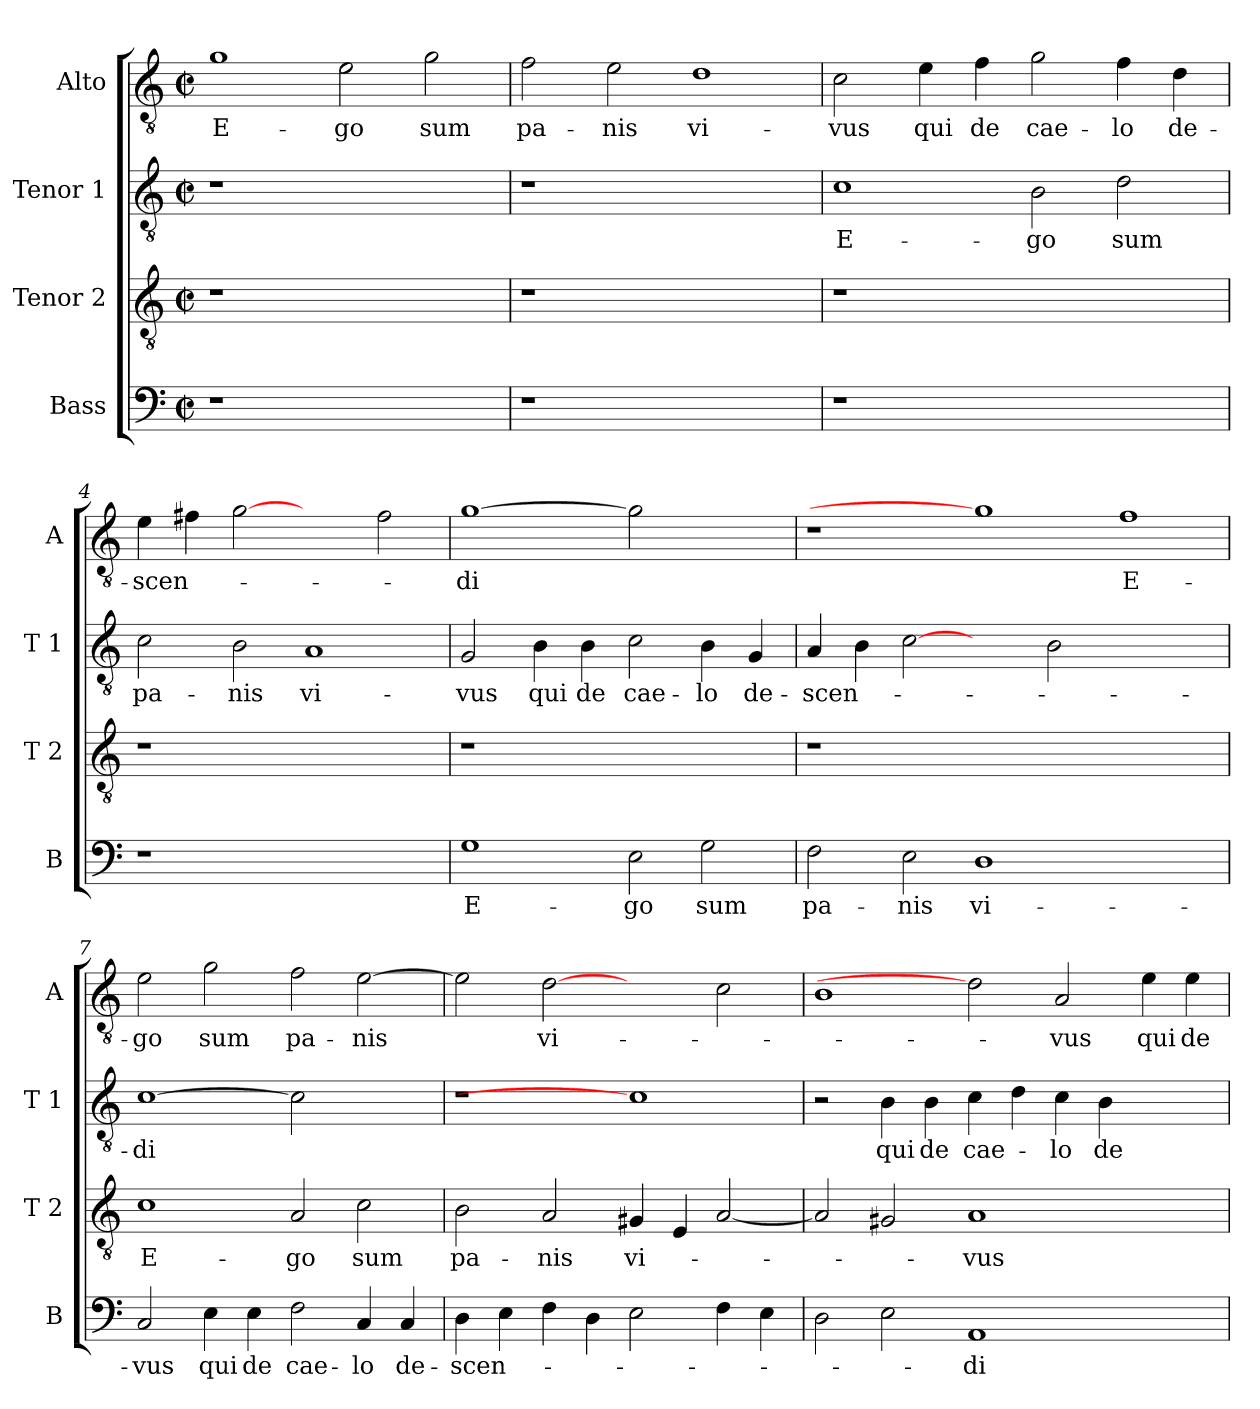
**kern	**text	**kern	**text	**kern	**text	**kern	**text
*part4	*part4	*part3	*part3	*part2	*part2	*part1	*part1
*staff4	*staff4	*staff3	*staff3	*staff2	*staff2	*staff1	*staff1
*I"Bass	*	*I"Tenor 2	*	*I"Tenor 1	*	*I"Alto	*
*I'B	*	*I'T 2	*	*I'T 1	*	*I'A	*
*clefF4	*	*clefGv2	*	*clefGv2	*	*clefGv2	*
*k[]	*	*k[]	*	*k[]	*	*k[]	*
*C:	*	*C:	*	*C:	*	*C:	*
*M2/2	*	*M2/2	*	*M2/2	*	*M2/2	*
*met(c|)	*	*met(c|)	*	*met(c|)	*	*met(c|)	*
=1	=1	=1	=1	=1	=1	=1	=1
!	!	!	!	!	!	!	!LO:LY:b
1r	.	1r	.	1r	.	1g	E-
!	!	!	!	!	!	!	!LO:LY:b
1ryy	.	1ryy	.	1ryy	.	2e\	-go
!	!	!	!	!	!	!	!LO:LY:b
.	.	.	.	.	.	2g\	sum
=2	=2	=2	=2	=2	=2	=2	=2
!	!	!	!	!	!	!	!LO:LY:b
1r	.	1r	.	1r	.	2f\	pa-
!	!	!	!	!	!	!	!LO:LY:b
.	.	.	.	.	.	2e\	-nis
!	!	!	!	!	!	!	!LO:LY:b
1ryy	.	1ryy	.	1ryy	.	1d	vi-
=3	=3	=3	=3	=3	=3	=3	=3
!	!	!	!	!	!LO:LY:b	!	!LO:LY:b
1r	.	1r	.	1c	E-	2c\	-vus
!	!	!	!	!	!	!	!LO:LY:b
.	.	.	.	.	.	4e\	qui
!	!	!	!	!	!	!	!LO:LY:b
.	.	.	.	.	.	4f\	de
!	!	!	!	!	!LO:LY:b	!	!LO:LY:b
1ryy	.	1ryy	.	2B\	-go	2g\	cae-
!	!	!	!	!	!LO:LY:b	!	!LO:LY:b
.	.	.	.	2d\	sum	4f\	-lo
!	!	!	!	!	!	!	!LO:LY:b
.	.	.	.	.	.	4d\	de-
=4	=4	=4	=4	=4	=4	=4	=4
!	!	!	!	!	!LO:LY:b	!	!LO:LY:b
1r	.	1r	.	2c\	pa-	4e\	-scen-
.	.	.	.	.	.	4f#X\	.
!	!	!	!	!	!LO:LY:b	!	!
.	.	.	.	2B\	-nis	[2g	.
!	!	!	!	!	!LO:LY:b	!	!
1ryy	.	1ryy	.	1A	vi-	2ryy	.
.	.	.	.	.	.	2f#\	.
!!LO:LB:g=z
=5	=5	=5	=5	=5	=5	=5	=5
!	!LO:LY:b	!	!	!	!LO:LY:b	!	!LO:LY:b
1G	E-	1r	.	2G/	-vus	[1g	-di
!	!	!	!	!	!LO:LY:b	!	!
.	.	.	.	4B\	qui	.	.
!	!	!	!	!	!LO:LY:b	!	!
.	.	.	.	4B\	de	.	.
!	!LO:LY:b	!	!	!	!LO:LY:b	!	!
2E\	-go	1ryy	.	2c\	cae-	2g]	.
!	!LO:LY:b	!	!	!	!LO:LY:b	!	!
2G\	sum	.	.	4B\	-lo	2ryy	.
!	!	!	!	!	!LO:LY:b	!	!
.	.	.	.	4G/	de-	.	.
=6	=6	=6	=6	=6	=6	=6	=6
!	!LO:LY:b	!	!	!	!LO:LY:b	!	!
2F\	pa-	1r	.	4A/	-scen-	1r	.
.	.	.	.	4B\	.	.	.
!	!LO:LY:b	!	!	!	!	!	!
2E\	-nis	.	.	[2c	.	.	.
!	!LO:LY:b	!	!	!	!	!	!
1D	vi-	0ryy	.	2ryy	.	1g]	.
.	.	.	.	2B\	.	.	.
!	!	!	!	!	!	!	!LO:LY:b
1ryy	.	.	.	1ryy	.	1f	E-
=7	=7	=7	=7	=7	=7	=7	=7
!	!LO:LY:b	!	!LO:LY:b	!	!LO:LY:b	!	!LO:LY:b
2C/	-vus	1c	E-	[1c	-di	2e\	-go
!	!LO:LY:b	!	!	!	!	!	!LO:LY:b
4E\	qui	.	.	.	.	2g\	sum
!	!LO:LY:b	!	!	!	!	!	!
4E\	de	.	.	.	.	.	.
!	!LO:LY:b	!	!LO:LY:b	!	!	!	!LO:LY:b
2F\	cae-	2A/	-go	2c]	.	2f\	pa-
!	!LO:LY:b	!	!LO:LY:b	!	!	!	!LO:LY:b
4C/	-lo	2c\	sum	2ryy	.	[2e\	-nis
!	!LO:LY:b	!	!	!	!	!	!
4C/	de-	.	.	.	.	.	.
=8	=8	=8	=8	=8	=8	=8	=8
!	!LO:LY:b	!	!LO:LY:b	!	!	!	!
4D\	-scen-	2B\	pa-	1r	.	2e\]	.
4E\	.	.	.	.	.	.	.
!	!	!	!LO:LY:b	!	!	!	!LO:LY:b
4F\	.	2A/	-nis	.	.	[2d	vi-
4D\	.	.	.	.	.	.	.
!	!	!	!LO:LY:b	!	!	!	!
2E\	.	4G#X/	vi-	1c]	.	2ryy	.
.	.	4E/	.	.	.	.	.
4F\	.	[2A/	.	.	.	2c\	.
4E\	.	.	.	.	.	.	.
!!LO:PB:g=z
=9	=9	=9	=9	=9	=9	=9	=9
2D\	.	2A/]	.	2r	.	1B	.
!	!	!	!	!	!LO:LY:b	!	!
2E\	.	2G#X/	.	4B\	qui	.	.
!	!	!	!	!	!LO:LY:b	!	!
.	.	.	.	4B\	de	.	.
!	!LO:LY:b	!	!LO:LY:b	!	!LO:LY:b	!	!
1AA	-di	1A	-vus	4c\	cae-	2d]	.
.	.	.	.	4d\	.	.	.
!	!	!	!	!	!LO:LY:b	!	!LO:LY:b
.	.	.	.	4c\	-lo	2A/	-vus
!	!	!	!	!	!LO:LY:b	!	!
.	.	.	.	4B\	de-	.	.
!	!	!	!	!	!	!	!LO:LY:b
2ryy	.	2ryy	.	2ryy	.	4e\	qui
!	!	!	!	!	!	!	!LO:LY:b
.	.	.	.	.	.	4e\	de
=	=	=	=	=	=	=	=
*-	*-	*-	*-	*-	*-	*-	*-
